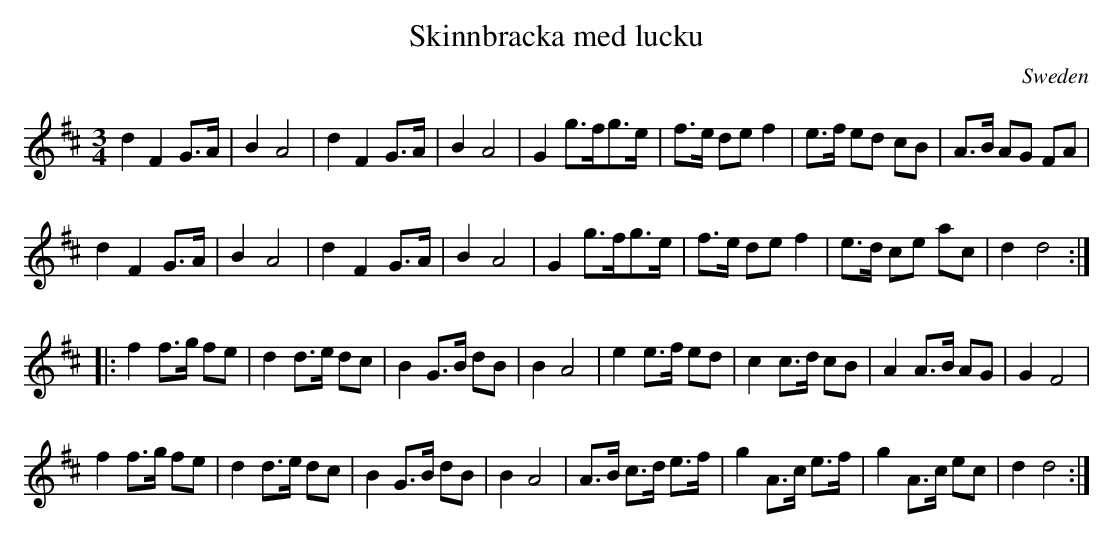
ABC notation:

X:1
T:Skinnbracka med lucku
L:1/8
M:3/4
O:Sweden
K:D major
d2F2G>A  | B2A4      | d2F2G>A   | B2A4 | \
G2g>fg>e | f>e de f2 | e>f ed cB | A>B AG FA |
d2F2G>A  | B2A4      | d2F2G>A   | B2A4 | \
G2g>fg>e | f>e de f2 | e>d ce ac | d2 d4 ::
f2 f>g fe   | d2 d>e dc  | B2 G>B dB | B2 A4 |\
e2 e>f ed   | c2 c>d cB  | A2 A>B AG | G2 F4 |
f2 f>g fe   | d2 d>e dc  | B2 G>B dB | B2 A4 |\
A>B c>d e>f | g2 A>c e>f | g2 A>c ec | d2 d4:|
